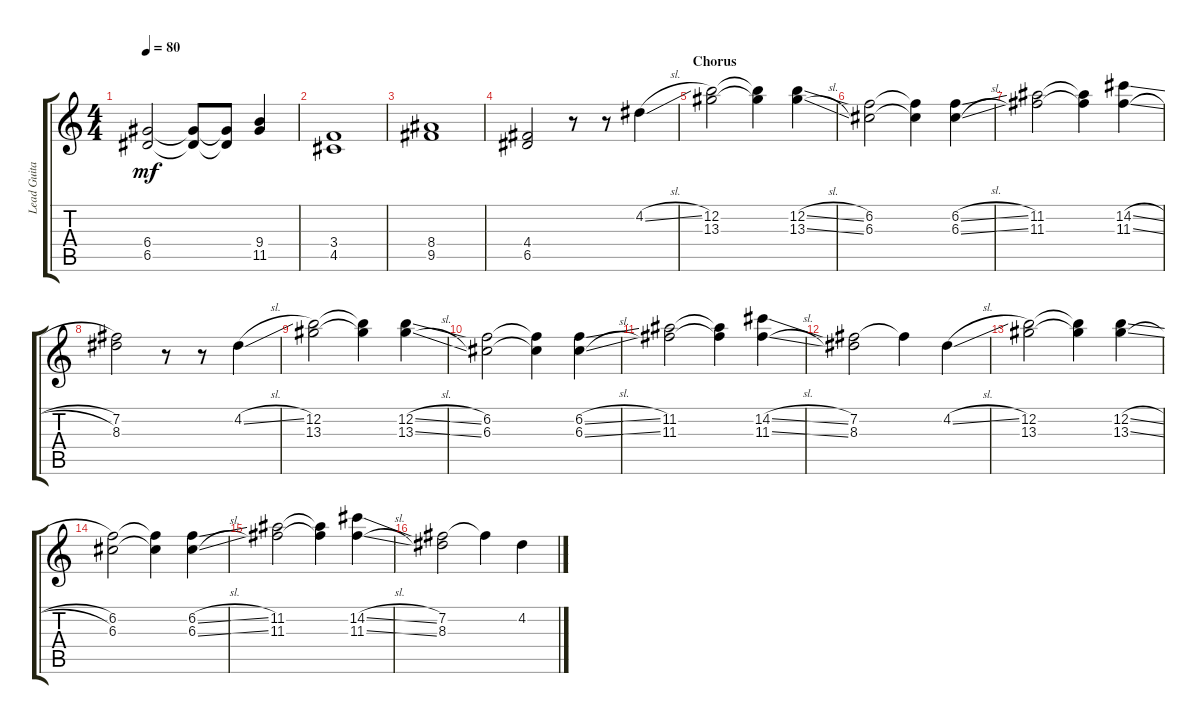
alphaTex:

\track ("Lead Guitar" "Lead Guita") {instrument overdrivenguitar}
\staff {score tabs}
\tuning (E4 B3 G3 D3 A2 E2) {hide}
\ts (4 4)
\tempo 80
\clef g2
\ks c
(6.4 6.5).2{dy mf} (6.4{t} 6.5{t}).8 (6.4{t} 6.5{t}).8 (9.4 11.5).4 |
(3.4 4.5).1 |
(8.4 9.5).1 |
(4.4 6.5).2 r.8 r.8 4.2{sl}.4 |
\section ("" "Chorus")
(12.2 13.3).2 (12.2{t} 13.3{t}).4 (12.2{sl} 13.3{sl}).4 |
(6.2 6.3).2 (6.2{t} 6.3{t}).4 (6.2{sl} 6.3{sl}).4 |
(11.2 11.3).2 (11.2{t} 11.3{t}).4 (14.2{sl} 11.3{sl}).4 |
(7.2 8.3).2 r.8 r.8 4.2{sl}.4 |
(12.2 13.3).2 (12.2{t} 13.3{t}).4 (12.2{sl} 13.3{sl}).4 |
(6.2 6.3).2 (6.2{t} 6.3{t}).4 (6.2{sl} 6.3{sl}).4 |
(11.2 11.3).2 (11.2{t} 11.3{t}).4 (14.2{sl} 11.3{sl}).4 |
(7.2 8.3).2 7.2{t}.4 4.2{sl}.4 |
(12.2 13.3).2 (12.2{t} 13.3{t}).4 (12.2{sl} 13.3{sl}).4 |
(6.2 6.3).2 (6.2{t} 6.3{t}).4 (6.2{sl} 6.3{sl}).4 |
(11.2 11.3).2 (11.2{t} 11.3{t}).4 (14.2{sl} 11.3{sl}).4 |
(7.2 8.3).2 7.2{t}.4 4.2{sl}.4
